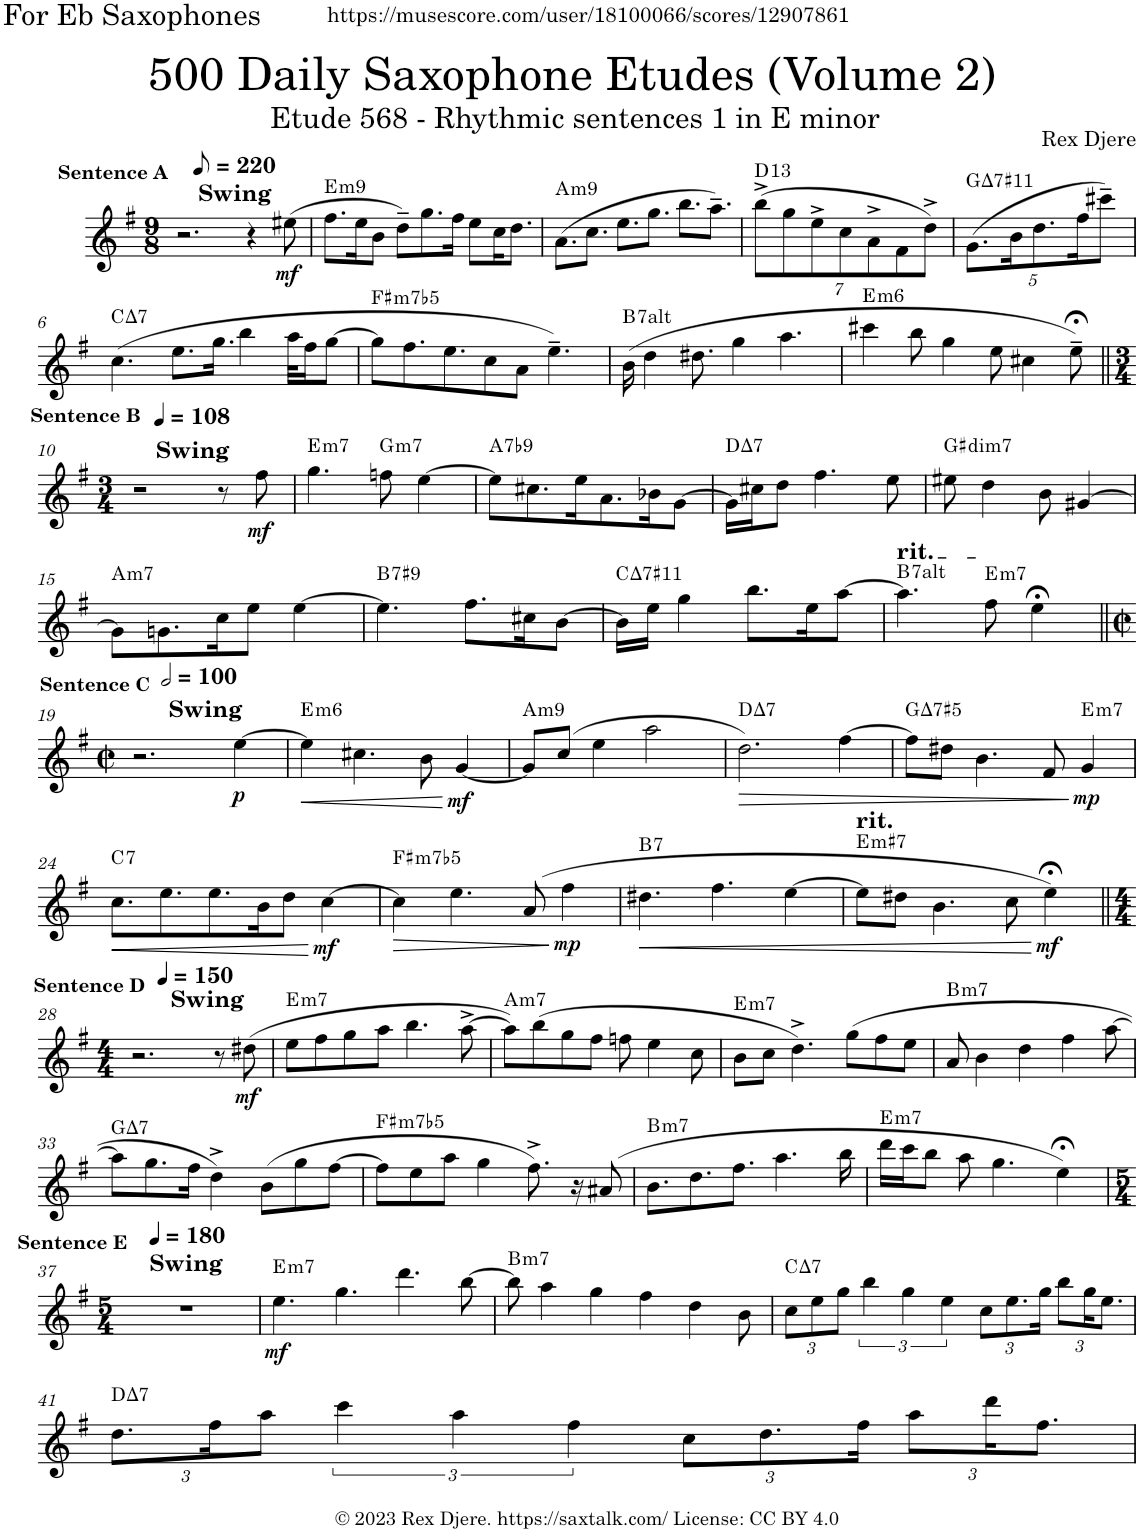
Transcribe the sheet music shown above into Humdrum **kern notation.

**kern	**dynam	**harte
*part1	*part1	*part1
*staff1	*staff1	*
*I"Alto Saxophone	*	*
*I'A. Sax.	*	*
*clefG2	*	*
*Trd5c9	*	*
*k[f#]	*	*
*M9/8	*	*
*MM110	*	*
=1	=1	=1
!LO:TX:a:B:t=Swing	!	!
!LO:TX:a:B:t=Sentence A	!	!
2.r	.	.
4r	.	.
!	!LO:DY:b	!
(8ee#X\	mf	.
=2	=2	=2
!	!	!LO:H:kt=m9
8.ff#\L	.	E:min9
16ee\K	.	.
8b\J	.	.
8dd~\L)	.	.
8.gg\	.	.
16ff#\Jk	.	.
8ee\L	.	.
16cc\K	.	.
8.dd\J	.	.
=3	=3	=3
!	!	!LO:H:kt=m9
(8.a\L	.	A:min9
8.cc\J	.	.
8.ee\L	.	.
8.gg\J	.	.
8.bb\L	.	.
8.aa~\J)	.	.
=4	=4	=4
*Xbrackettup	*	*
!	!	!LO:H:kt=13
(56%9bb^\L	.	D:9(11,13)
56%9gg\	.	.
56%9ee^\	.	.
56%9cc\	.	.
56%9a^\	.	.
56%9f#\	.	.
56%9dd^\J)	.	.
=5	=5	=5
!	!	!LO:H:kt=7
(40%9.g\L	.	G:maj7(#11)
80%9b\K	.	.
40%9.dd\	.	.
80%9ff#\K	.	.
40%9ccc#X~\J)	.	.
!!LO:LB:g=z
=6	=6	=6
!	!	!LO:H:kt=7
(4.cc\	.	C:maj7
8.ee\L	.	.
16.gg\Jk	.	.
4bb\	.	.
32aa\KLL	.	.
16ff#\J	.	.
[8gg\J	.	.
=7	=7	=7
!	!	!LO:H:kt=m7b5
8gg\L]	.	F#:hdim7
8.ff#\	.	.
8.ee\	.	.
8cc\	.	.
8a\J	.	.
4.ee~\)	.	.
=8	=8	=8
!	!	!LO:H:kt=7
(16b\	.	B:(3,b5,#5,b7,b9,#9)
4dd\	.	.
8.dd#X\	.	.
4gg\	.	.
4.aa\	.	.
=9	=9	=9
!	!	!LO:H:kt=m6
4ccc#X\	.	E:min6
8bb\	.	.
4gg\	.	.
8ee\	.	.
4cc#X\	.	.
8ee;<~\)	.	.
!!LO:LB:g=z
=10||	=10||	=10||
*M3/4	*	*
*MM108	*	*
!LO:TX:a:B:t=Sentence B	!	!
!LO:TX:a:B:t=Swing	!	!
2r	.	.
8r	.	.
!	!LO:DY:b	!
8ff#\	mf	.
=11	=11	=11
!	!	!LO:H:kt=m7
4.gg\	.	E:min7
!	!	!LO:H:kt=m7
8ffn\	.	G:min7
[4ee\	.	.
=12	=12	=12
!	!	!LO:H:kt=7
8ee\L]	.	A:7(b9)
8.cc#X\	.	.
16ee\K	.	.
8.a\	.	.
16b-X\K	.	.
[8g\J	.	.
=13	=13	=13
!	!	!LO:H:kt=7
16g\LL]	.	D:maj7
16cc#X\J	.	.
8dd\J	.	.
4.ff#\	.	.
8ee\	.	.
=14	=14	=14
!	!	!LO:H:kt=dim7
8ee#X\	.	G#:dim7
4dd\	.	.
8b\	.	.
[4g#X/	.	.
!!LO:LB:g=z
=15	=15	=15
!	!	!LO:H:kt=m7
8g#\L]	.	A:min7
8.gn\	.	.
16cc\K	.	.
8ee\J	.	.
[4ee\	.	.
=16	=16	=16
!	!	!LO:H:kt=7
4.ee\]	.	B:7(#9)
8.ff#\L	.	.
16cc#X\K	.	.
[8b\J	.	.
=17	=17	=17
!	!	!LO:H:kt=7
16b\LL]	.	C:maj7(#11)
16ee\JJ	.	.
4gg\	.	.
8.bb\L	.	.
16ee\K	.	.
[8aa\J	.	.
=18	=18	=18
!LO:TX:a:t=rit.	!	!LO:H:kt=7
4.aa\]	.	B:(3,b5,#5,b7,b9,#9)
!	!	!LO:H:kt=m7
8ff#\	.	E:min7
4ee;<\	.	.
!!LO:LB:g=z
=19||	=19||	=19||
*M2/2	*	*
*met(c|)	*	*
*MM200	*	*
!LO:TX:a:B:t=Sentence C	!	!
!LO:TX:a:B:t=Swing	!	!
2.r	.	.
!	!LO:DY:b	!
[4ee\	p	.
=20	=20	=20
!	!LO:HP:b	!LO:H:kt=m6
4ee\]	<	E:min6
4.cc#X\	.	.
8b\	.	.
!	!LO:DY:n=1:b	!
[4g/	[ mf	.
=21	=21	=21
!	!	!LO:H:kt=m9
8g/L]	.	A:min9
(8cc/J	.	.
4ee\	.	.
2aa\	.	.
=22	=22	=22
!	!LO:HP:b	!LO:H:kt=7
2.dd\)	>	D:maj7
[4ff#\	.	.
=23	=23	=23
!	!	!LO:H:kt=7
8ff#\L]	.	G:(3,#5,7)
8dd#X\J	.	.
4.b\	.	.
8f#/	.	.
!	!LO:DY:n=1:b	!LO:H:kt=m7
4g/	] mp	E:min7
!!LO:LB:g=z
=24	=24	=24
!	!LO:HP:b	!LO:H:kt=7
8.cc\L	<	C:7
8.ee\	.	.
8.ee\	.	.
16b\K	.	.
8dd\J	.	.
!	!LO:DY:n=1:b	!
[4cc\	[ mf	.
=25	=25	=25
!	!LO:HP:b	!LO:H:kt=m7b5
4cc\]	>	F#:hdim7
4.ee\	.	.
(8a/	.	.
!	!LO:DY:n=1:b	!
4ff#\	] mp	.
=26	=26	=26
!	!LO:HP:b	!LO:H:kt=7
4.dd#X\	<	B:7
4.ff#\	.	.
[4ee\	.	.
=27	=27	=27
!LO:TX:a:t=rit.	!	!LO:H:kt=m
8ee\L]	.	E:min(#7)
8dd#X\J	.	.
4.b\	.	.
8cc\	.	.
!	!LO:DY:n=1:b	!
4ee;<\)	[ mf	.
!!LO:LB:g=z
=28||	=28||	=28||
*M4/4	*	*
*MM150	*	*
!LO:TX:a:B:t=Sentence D	!	!
!LO:TX:a:B:t=Swing	!	!
2.r	.	.
8r	.	.
!	!LO:DY:b	!
(8dd#X\	mf	.
=29	=29	=29
!	!	!LO:H:kt=m7
8ee\L	.	E:min7
8ff#\	.	.
8gg\	.	.
8aa\J	.	.
4.bb\	.	.
[8aa^\	.	.
=30	=30	=30
!	!	!LO:H:kt=m7
8aa\L])	.	A:min7
(8bb\	.	.
8gg\	.	.
8ff#\J	.	.
8ffn\	.	.
4ee\	.	.
8cc\	.	.
=31	=31	=31
!	!	!LO:H:kt=m7
8b\L	.	E:min7
8cc\J	.	.
4.dd^\)	.	.
(8gg\L	.	.
8ff#\	.	.
8ee\J	.	.
=32	=32	=32
!	!	!LO:H:kt=m7
8a/	.	B:min7
4b\	.	.
4dd\	.	.
4ff#\	.	.
[8aa\	.	.
!!LO:LB:g=z
=33	=33	=33
!	!	!LO:H:kt=7
8aa\L]	.	G:maj7
8.gg\	.	.
16ff#\Jk	.	.
4dd^\)	.	.
(8b\L	.	.
8gg\	.	.
[8ff#\J	.	.
=34	=34	=34
!	!	!LO:H:kt=m7b5
8ff#\L]	.	F#:hdim7
8ee\	.	.
8aa\J	.	.
4gg\	.	.
8.ff#^\)	.	.
16r	.	.
(8a#X/	.	.
=35	=35	=35
!	!	!LO:H:kt=m7
8.b\L	.	B:min7
8.dd\	.	.
8.ff#\J	.	.
4.aa\	.	.
16bb\	.	.
=36	=36	=36
!	!	!LO:H:kt=m7
16ddd\LL	.	E:min7
16ccc\J	.	.
8bb\J	.	.
8aa\	.	.
4.gg\	.	.
4ee;<\)	.	.
!!LO:LB:g=z
=37	=37	=37
*M5/4	*	*
*MM180	*	*
!LO:TX:a:B:t=Sentence E	!	!
!LO:TX:a:B:t=Swing	!	!
4%5r	.	.
=38	=38	=38
!	!LO:DY:b	!LO:H:kt=m7
4.ee\	mf	E:min7
4.gg\	.	.
4.ddd\	.	.
[8bb\	.	.
=39	=39	=39
!	!	!LO:H:kt=m7
8bb\]	.	B:min7
4aa\	.	.
4gg\	.	.
4ff#\	.	.
4dd\	.	.
8b\	.	.
=40	=40	=40
!	!	!LO:H:kt=7
12cc\L	.	C:maj7
12ee\	.	.
12gg\J	.	.
*brackettup	*	*
6bb\	.	.
6gg\	.	.
6ee\	.	.
*Xbrackettup	*	*
12cc\L	.	.
12.ee\	.	.
24gg\Jk	.	.
12bb\L	.	.
24gg\K	.	.
12.ee\J	.	.
!!LO:LB:g=z
=41	=41	=41
!	!	!LO:H:kt=7
12.dd\L	.	D:maj7
24ff#\K	.	.
12aa\J	.	.
*brackettup	*	*
6ccc\	.	.
6aa\	.	.
6ff#\	.	.
*Xbrackettup	*	*
12cc\L	.	.
12.dd\	.	.
24ff#\Jk	.	.
12aa\L	.	.
24ddd\K	.	.
12.ff#\J	.	.
=	=	=
*-	*-	*-
